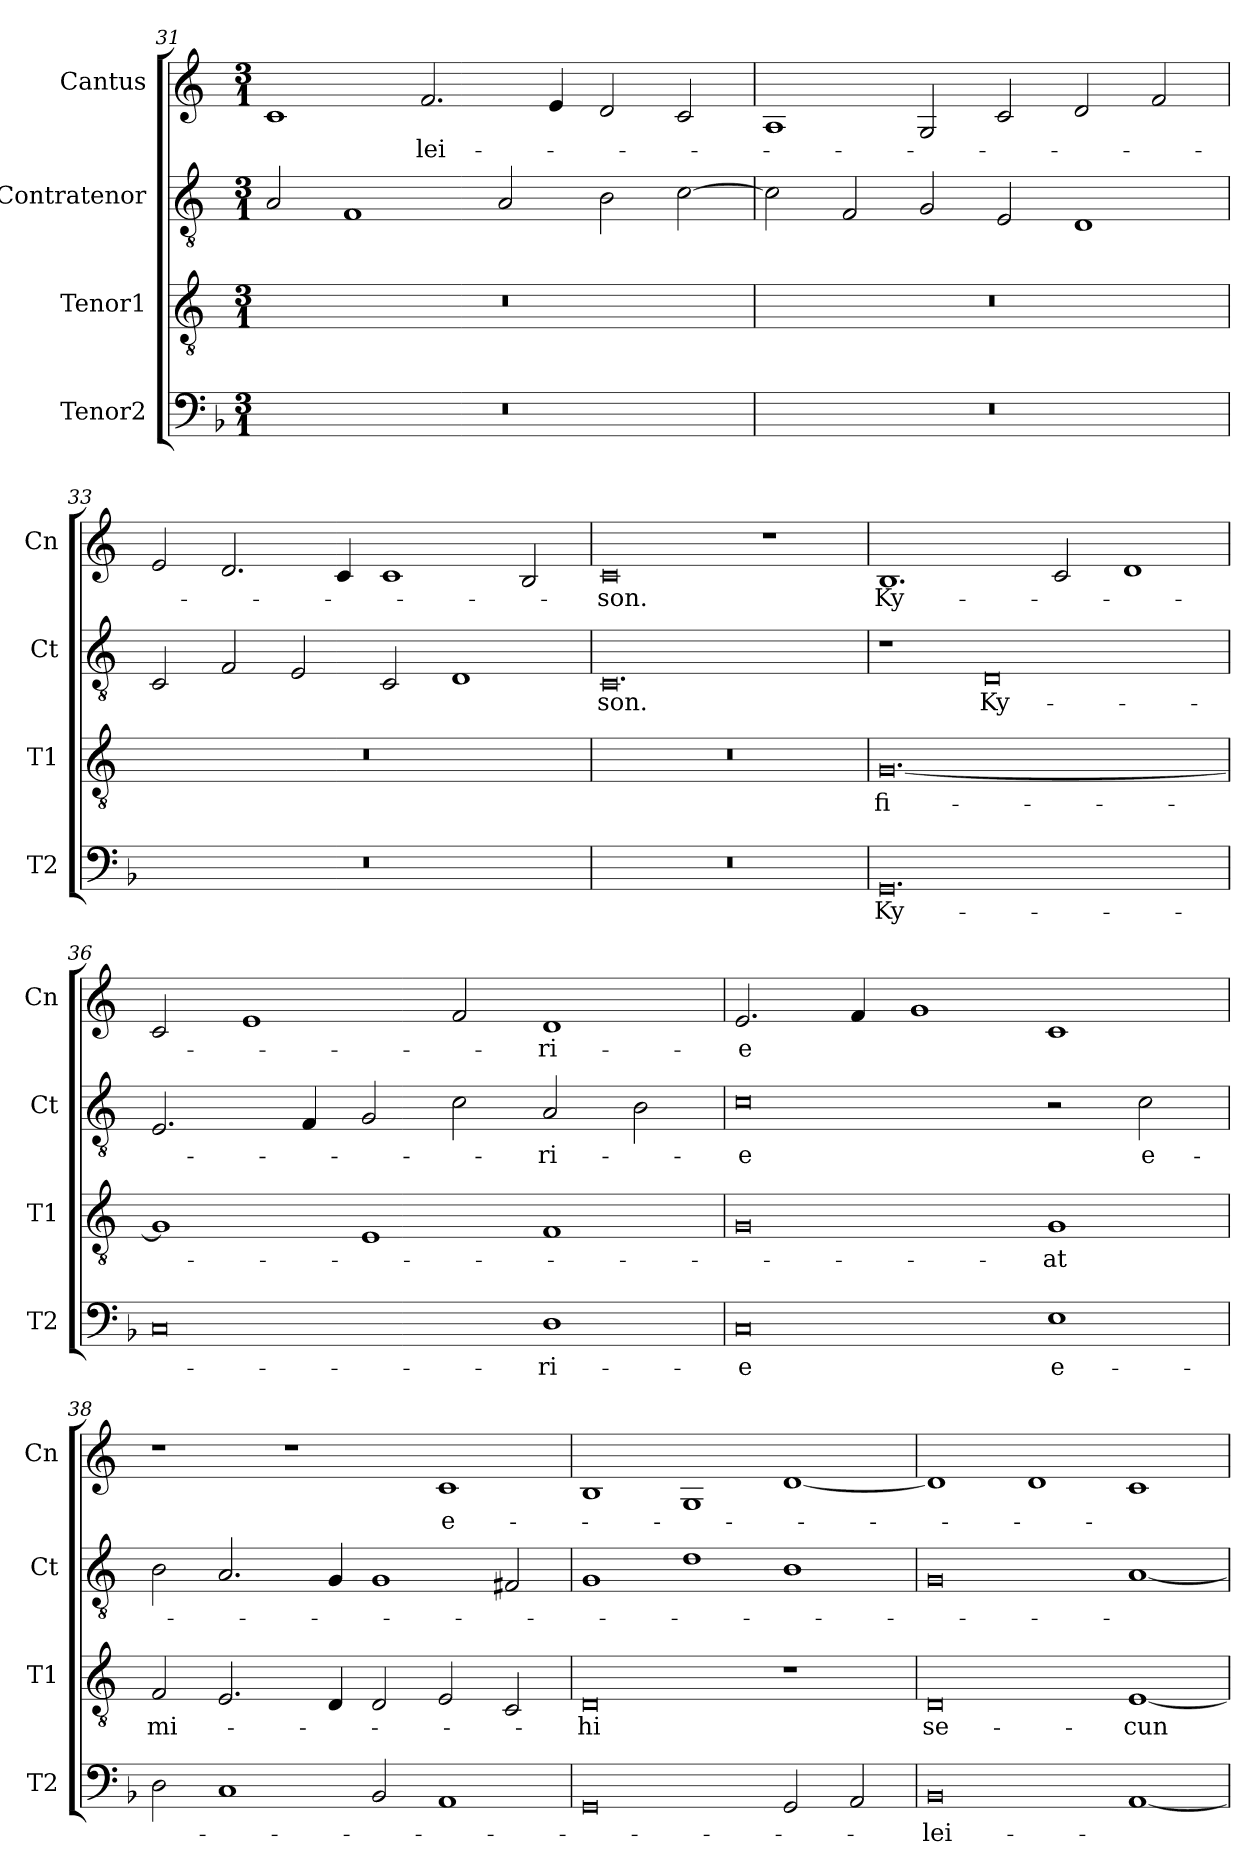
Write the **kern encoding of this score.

**kern	**text	**kern	**text	**kern	**text	**kern	**text
*part4	*part4	*part3	*part3	*part2	*part2	*part1	*part1
*staff4	*staff4	*staff3	*staff3	*staff2	*staff2	*staff1	*staff1
*I"Tenor2	*	*I"Tenor1	*	*I"Contratenor	*	*I"Cantus	*
*I'T2	*	*I'T1	*	*I'Ct	*	*I'Cn	*
*clefF4	*	*clefGv2	*	*clefGv2	*	*clefG2	*
*k[b-]	*	*k[]	*	*k[]	*	*k[]	*
*M3/1	*	*M3/1	*	*M3/1	*	*M3/1	*
=31	=31	=31	=31	=31	=31	=31	=31
0.r	.	0.r	.	2A/	.	1c	.
.	.	.	.	1F	.	.	.
.	.	.	.	.	.	2.f/	-lei-
.	.	.	.	2A/	.	.	.
.	.	.	.	.	.	4e/	.
.	.	.	.	2B\	.	2d/	.
.	.	.	.	[2c\	.	2c/	.
=32	=32	=32	=32	=32	=32	=32	=32
0.r	.	0.r	.	2c\]	.	1A	.
.	.	.	.	2F/	.	.	.
.	.	.	.	2G/	.	2G/	.
.	.	.	.	2E/	.	2c/	.
.	.	.	.	1D	.	2d/	.
.	.	.	.	.	.	2f/	.
=33	=33	=33	=33	=33	=33	=33	=33
0.r	.	0.r	.	2C/	.	2e/	.
.	.	.	.	2F/	.	2.d/	.
.	.	.	.	2E/	.	.	.
.	.	.	.	.	.	4c/	.
.	.	.	.	2C/	.	1c	.
.	.	.	.	1D	.	.	.
.	.	.	.	.	.	2B/	.
=34	=34	=34	=34	=34	=34	=34	=34
0.r	.	0.r	.	0.C	-son.	0c	-son.
.	.	.	.	.	.	1r	.
=35	=35	=35	=35	=35	=35	=35	=35
0.GG	Ky-	[0.G	fi-	1r	.	1.B	Ky-
.	.	.	.	0D	Ky-	.	.
.	.	.	.	.	.	2c/	.
.	.	.	.	.	.	1d	.
=36	=36	=36	=36	=36	=36	=36	=36
0C	.	1G]	.	2.E/	.	2c/	.
.	.	.	.	.	.	1e	.
.	.	.	.	4F/	.	.	.
.	.	1E	.	2G/	.	.	.
.	.	.	.	2c\	.	2f/	.
1D	-ri-	1F	.	2A/	-ri-	1d	-ri-
.	.	.	.	2B\	.	.	.
=37	=37	=37	=37	=37	=37	=37	=37
0C	-e	0G	.	0c	-e	2.e/	-e
.	.	.	.	.	.	4f/	.
.	.	.	.	.	.	1g	.
1E	e-	1G	-at	2r	.	1c	.
.	.	.	.	2c\	e-	.	.
=38	=38	=38	=38	=38	=38	=38	=38
2D\	.	2F/	mi-	2B\	.	1r	.
1C	.	2.E/	.	2.A/	.	.	.
.	.	.	.	.	.	1r	.
.	.	4D/	.	4G/	.	.	.
2BB-/	.	2D/	.	1G	.	.	.
1AA	.	2E/	.	.	.	1c	e-
.	.	2C/	.	2F#X/	.	.	.
=39	=39	=39	=39	=39	=39	=39	=39
0GG	.	0D	-hi	1G	.	1B	.
.	.	.	.	1d	.	1G	.
2GG/	.	1r	.	1B	.	[1d	.
2AA/	.	.	.	.	.	.	.
=40	=40	=40	=40	=40	=40	=40	=40
0BB-	-lei-	0D	se-	0G	.	1d]	.
.	.	.	.	.	.	1d	.
[1AA	.	[1E	-cun-	[1A	.	1c	.
=	=	=	=	=	=	=	=
*-	*-	*-	*-	*-	*-	*-	*-
